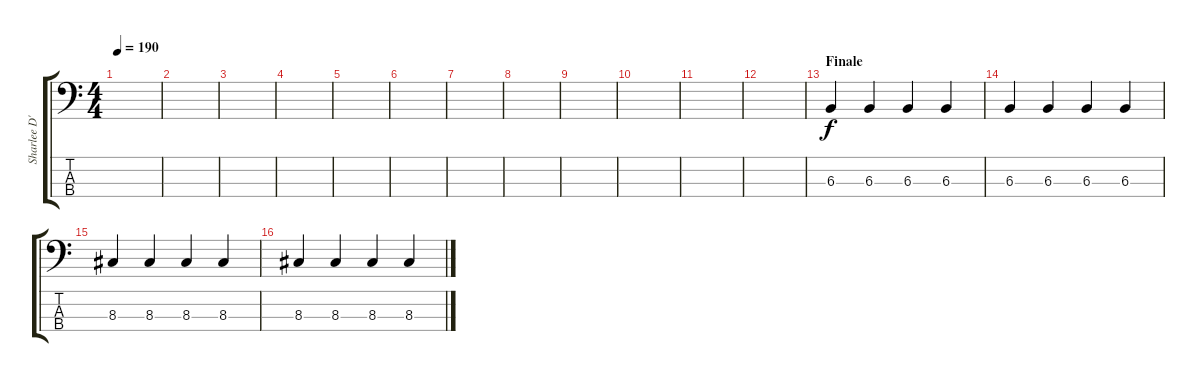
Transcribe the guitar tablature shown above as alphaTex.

\track ("Sharlee D'Angelo " "Sharlee D'") {instrument electricbassfinger}
\staff {score tabs}
\tuning (Eb2 Bb1 F1 Bb0) {hide}
\ts (4 4)
\tempo 190
\clef f4
\ks c
|
|
|
|
|
|
|
|
|
|
|
|
\section ("" "Finale")
6.3.4 6.3.4 6.3.4 6.3.4 |
6.3.4 6.3.4 6.3.4 6.3.4 |
8.3.4 8.3.4 8.3.4 8.3.4 |
8.3.4 8.3.4 8.3.4 8.3.4
